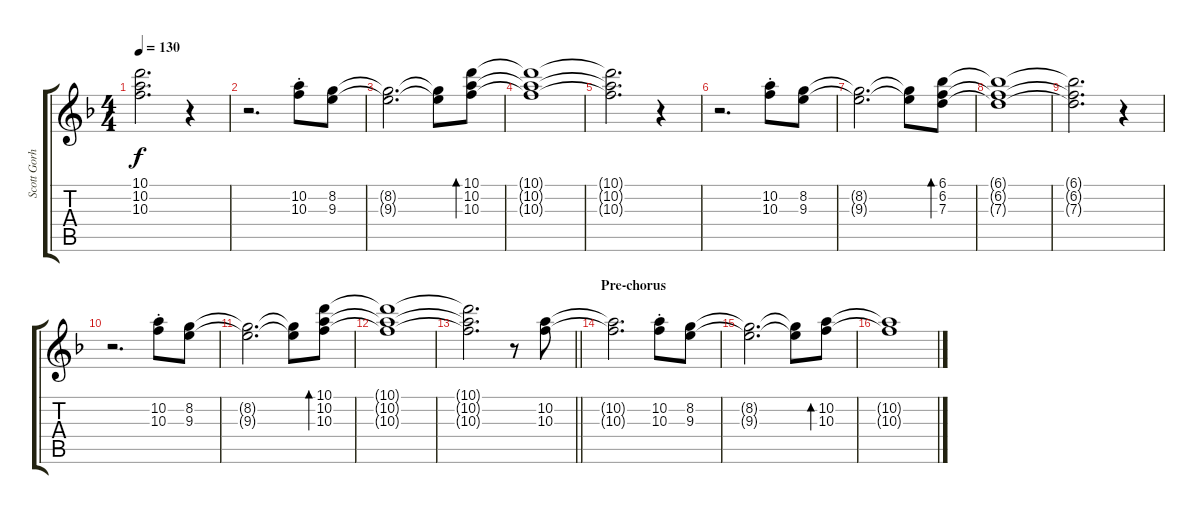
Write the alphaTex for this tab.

\track ("Scott Gorham" "Scott Gorh") {instrument electricguitarclean}
\staff {score tabs}
\tuning (E4 B3 G3 D3 A2 E2) {hide}
\ts (4 4)
\tempo 130
\clef g2
\ks dminor
(10.1{t} 10.2{t} 10.3{t}).2{d dy f} r.4 |
r.2{d} (10.2{st} 10.3{st}).8 (8.2 9.3).8 |
(8.2{t} 9.3{t}).2{d} (8.2{t} 9.3{t}).8 (10.1 10.2 10.3).8{bd 240} |
(10.1{t} 10.2{t} 10.3{t}).1 |
(10.1{t} 10.2{t} 10.3{t}).2{d} r.4 |
r.2{d} (10.2{st} 10.3{st}).8 (8.2 9.3).8 |
(8.2{t} 9.3{t}).2{d} (8.2{t} 9.3{t}).8 (6.1 6.2 7.3).8{bd 240} |
(6.1{t} 6.2{t} 7.3{t}).1 |
(6.1{t} 6.2{t} 7.3{t}).2{d} r.4 |
r.2{d} (10.2{st} 10.3{st}).8 (8.2 9.3).8 |
(8.2{t} 9.3{t}).2{d} (8.2{t} 9.3{t}).8 (10.1 10.2 10.3).8{bd 240} |
(10.1{t} 10.2{t} 10.3{t}).1 |
\barLineRight lightlight
(10.1{t} 10.2{t} 10.3{t}).2{d} r.8 (10.2 10.3).8 |
\section ("" "Pre-chorus")
(10.2{t} 10.3{t}).2{d} (10.2{st} 10.3{st}).8 (8.2 9.3).8 |
(8.2{t} 9.3{t}).2{d} (8.2{t} 9.3{t}).8 (10.2 10.3).8{bd 240} |
(10.2{t} 10.3{t}).1
